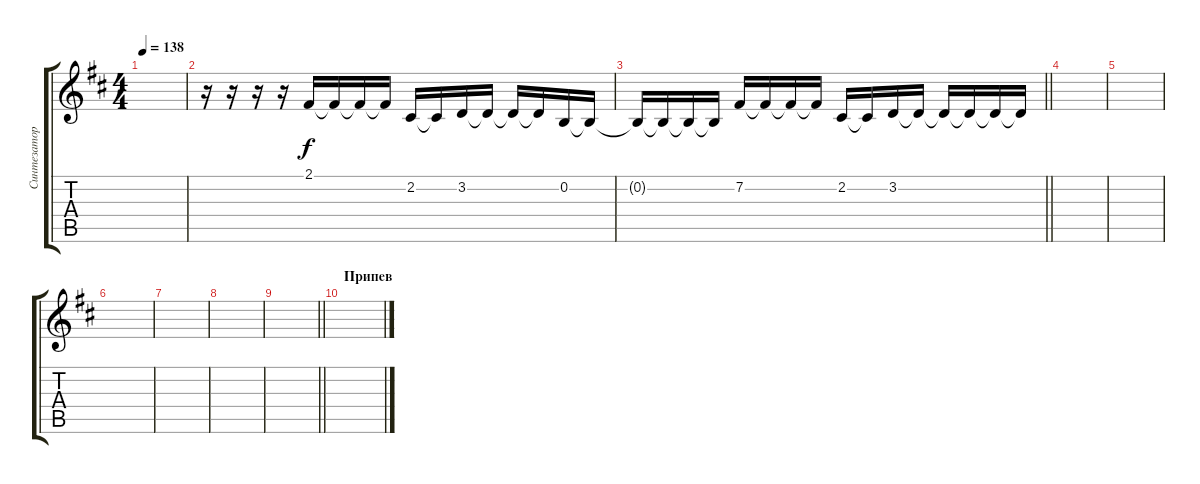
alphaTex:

\track ("Синтезатор" "Синтезатор") {instrument acousticgrandpiano}
\staff {score tabs}
\tuning (E4 B3 G3 D3 A2 E2) {hide}
\ts (4 4)
\tempo 138
\clef g2
\ks bminor
|
r.16 r.16 r.16 r.16 2.1.16 2.1{t}.16 2.1{t}.16 2.1{t}.16 2.2.16 2.2{t}.16 3.2.16 3.2{t}.16 3.2{t}.16 3.2{t}.16 0.2.16 0.2{t}.16 |
\barLineRight lightlight
0.2{t}.16 0.2{t}.16 0.2{t}.16 0.2{t}.16 7.2.16 7.2{t}.16 7.2{t}.16 7.2{t}.16 2.2.16 2.2{t}.16 3.2.16 3.2{t}.16 3.2{t}.16 3.2{t}.16 3.2{t}.16 3.2{t}.16 |
\section ("" "")
|
|
|
|
|
\barLineRight lightlight
|
\section ("" "Припев")
